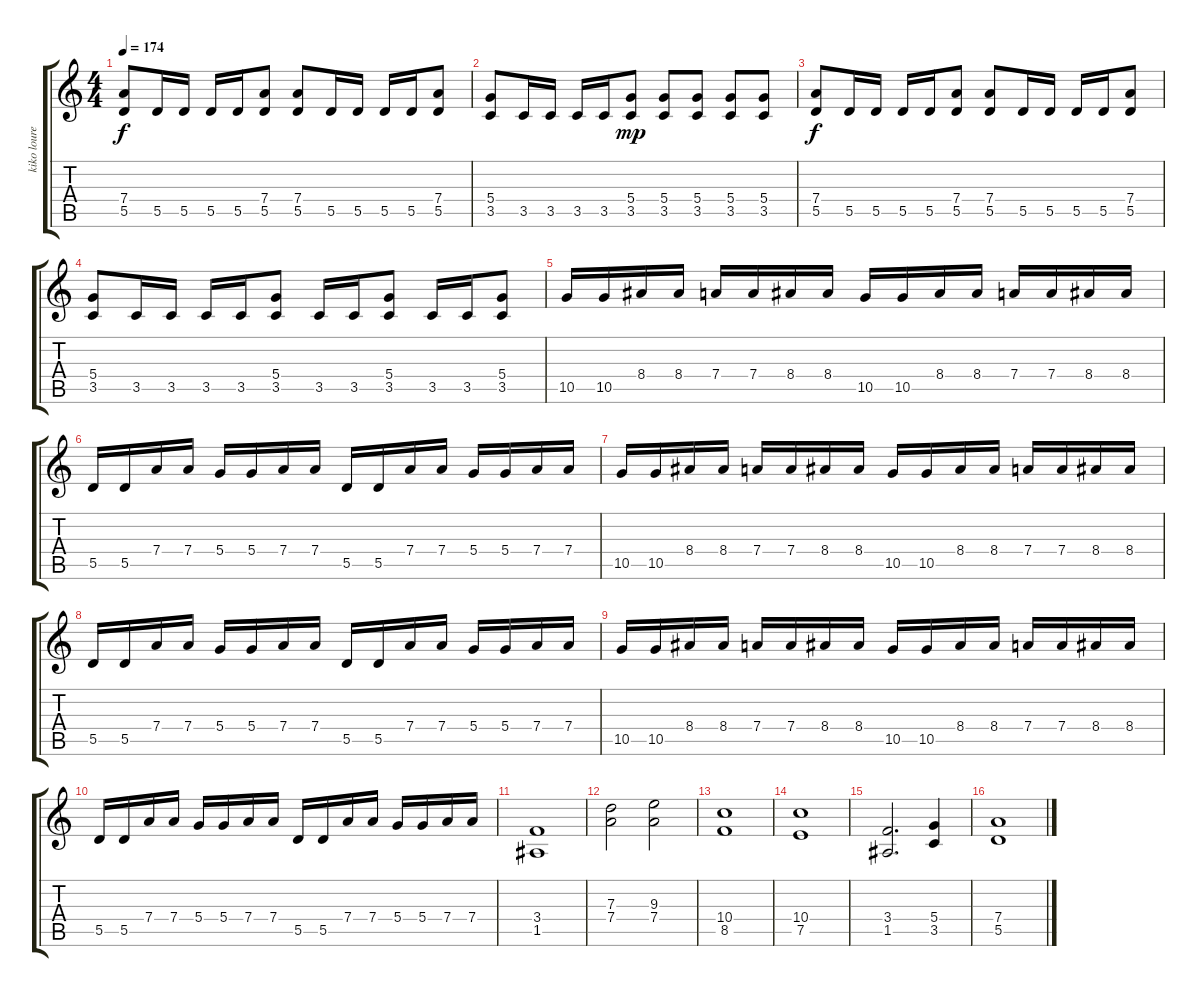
\track ("kiko loureiro" "kiko loure") {instrument distortionguitar}
\staff {score tabs}
\tuning (E4 B3 G3 D3 A2 E2) {hide}
\ts (4 4)
\tempo 174
\clef g2
\ks c
(7.4 5.5).8{dy f} 5.5.16 5.5.16 5.5.16 5.5.16 (7.4 5.5).8 (7.4 5.5).8 5.5.16 5.5.16 5.5.16 5.5.16 (7.4 5.5).8 |
(5.4 3.5).8 3.5.16 3.5.16 3.5.16 3.5.16 (5.4 3.5).8{dy mp} (5.4 3.5).8 (5.4 3.5).8 (5.4 3.5).8 (5.4 3.5).8 |
(7.4 5.5).8{dy f} 5.5.16 5.5.16 5.5.16 5.5.16 (7.4 5.5).8 (7.4 5.5).8 5.5.16 5.5.16 5.5.16 5.5.16 (7.4 5.5).8 |
(5.4 3.5).8 3.5.16 3.5.16 3.5.16 3.5.16 (5.4 3.5).8 3.5.16 3.5.16 (5.4 3.5).8 3.5.16 3.5.16 (5.4 3.5).8 |
10.5.16 10.5.16 8.4.16 8.4.16 7.4.16 7.4.16 8.4.16 8.4.16 10.5.16 10.5.16 8.4.16 8.4.16 7.4.16 7.4.16 8.4.16 8.4.16 |
5.5.16 5.5.16 7.4.16 7.4.16 5.4.16 5.4.16 7.4.16 7.4.16 5.5.16 5.5.16 7.4.16 7.4.16 5.4.16 5.4.16 7.4.16 7.4.16 |
10.5.16 10.5.16 8.4.16 8.4.16 7.4.16 7.4.16 8.4.16 8.4.16 10.5.16 10.5.16 8.4.16 8.4.16 7.4.16 7.4.16 8.4.16 8.4.16 |
5.5.16 5.5.16 7.4.16 7.4.16 5.4.16 5.4.16 7.4.16 7.4.16 5.5.16 5.5.16 7.4.16 7.4.16 5.4.16 5.4.16 7.4.16 7.4.16 |
10.5.16 10.5.16 8.4.16 8.4.16 7.4.16 7.4.16 8.4.16 8.4.16 10.5.16 10.5.16 8.4.16 8.4.16 7.4.16 7.4.16 8.4.16 8.4.16 |
5.5.16 5.5.16 7.4.16 7.4.16 5.4.16 5.4.16 7.4.16 7.4.16 5.5.16 5.5.16 7.4.16 7.4.16 5.4.16 5.4.16 7.4.16 7.4.16 |
(3.4 1.5).1 |
(7.3 7.4).2 (9.3 7.4).2 |
(10.4 8.5).1 |
(10.4 7.5).1 |
(3.4 1.5).2{d} (5.4 3.5).4 |
(7.4 5.5).1
